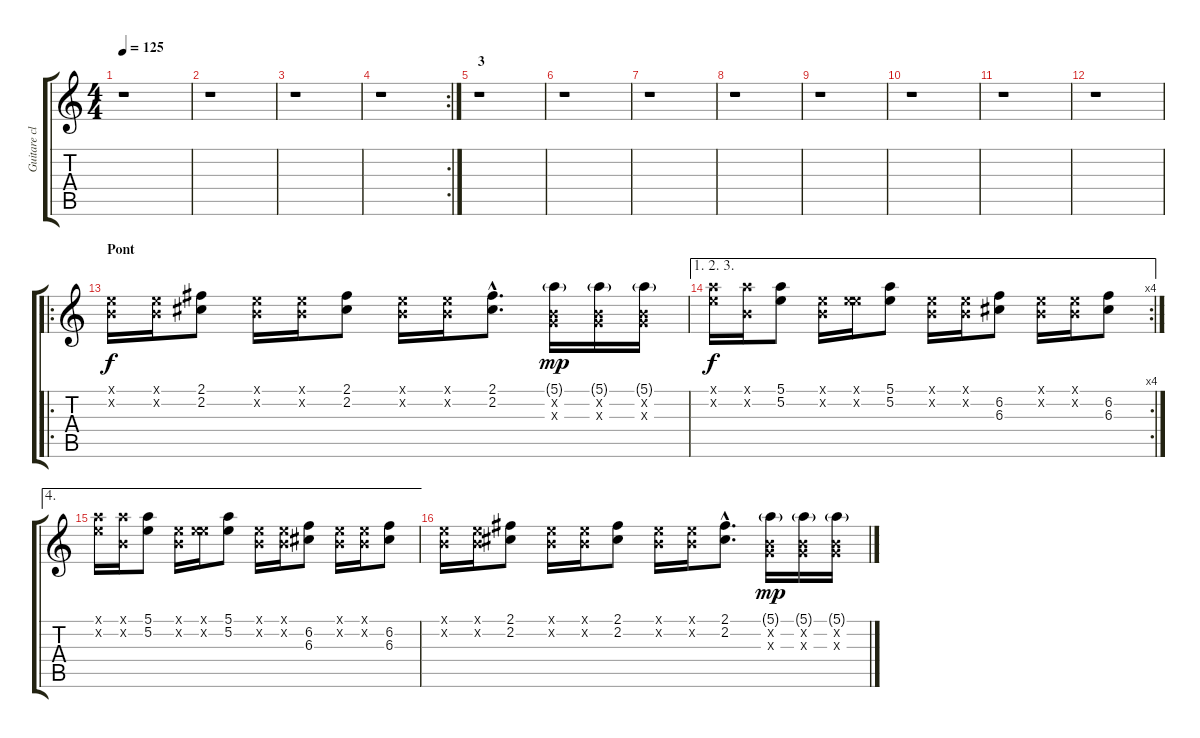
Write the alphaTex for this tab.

\track ("Guitare claire" "Guitare cl") {instrument electricguitarclean}
\staff {score tabs}
\tuning (E4 B3 G3 D3 A2 E2) {hide}
\ts (4 4)
\tempo 125
\clef g2
\ks c
r.1{dy f} |
r.1 |
r.1 |
\rc 2
r.1 |
\section ("" " 3")
r.1 |
r.1 |
r.1 |
r.1 |
r.1 |
r.1 |
r.1 |
r.1 |
\ro
\section ("" "Pont")
(0.1{x} 0.2{x}).16 (0.1{x} 0.2{x}).16 (2.1 2.2).8 (0.1{x} 0.2{x}).16 (0.1{x} 0.2{x}).16 (2.1 2.2).8 (0.1{x} 0.2{x}).16 (0.1{x} 0.2{x}).16 (2.1{hac} 2.2{hac}).8{d} (5.1{g} 0.2{x} 0.3{x}).16{dy mp} (5.1{g} 0.2{x} 0.3{x}).16 (5.1{g} 0.2{x} 0.3{x}).16 |
\ae (1 2 3)
\rc 4
(5.1{x} 5.2{x}).16{dy f} (5.1{x} 0.2{x}).16 (5.1 5.2).8 (0.1{x} 0.2{x}).16 (0.1{x} 5.2{x}).16 (5.1 5.2).8 (0.1{x} 0.2{x}).16 (0.1{x} 0.2{x}).16 (6.2 6.3).8 (0.1{x} 0.2{x}).16 (0.1{x} 0.2{x}).16 (6.2 6.3).8 |
\ae 4
(5.1{x} 5.2{x}).16 (5.1{x} 0.2{x}).16 (5.1 5.2).8 (0.1{x} 0.2{x}).16 (0.1{x} 5.2{x}).16 (5.1 5.2).8 (0.1{x} 0.2{x}).16 (0.1{x} 0.2{x}).16 (6.2 6.3).8 (0.1{x} 0.2{x}).16 (0.1{x} 0.2{x}).16 (6.2 6.3).8 |
(0.1{x} 0.2{x}).16 (0.1{x} 0.2{x}).16 (2.1 2.2).8 (0.1{x} 0.2{x}).16 (0.1{x} 0.2{x}).16 (2.1 2.2).8 (0.1{x} 0.2{x}).16 (0.1{x} 0.2{x}).16 (2.1{hac} 2.2{hac}).8{d} (5.1{g} 0.2{x} 0.3{x}).16{dy mp} (5.1{g} 0.2{x} 0.3{x}).16 (5.1{g} 0.2{x} 0.3{x}).16
